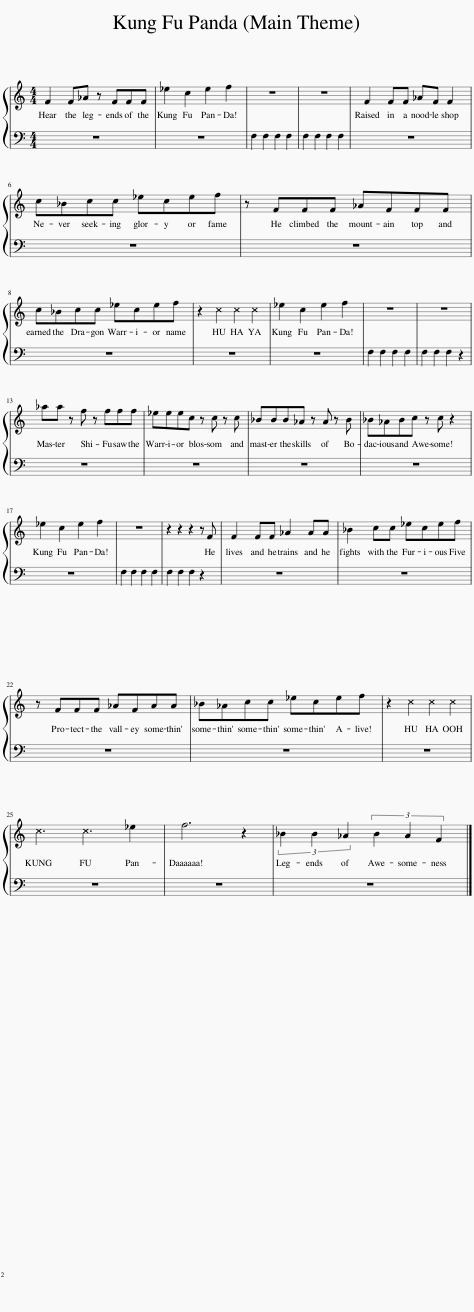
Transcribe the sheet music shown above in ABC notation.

X:1
%%score { 1 | 2 }
L:1/8
M:4/4
I:linebreak $
K:C
V:1 treble
V:2 bass
V:1
 F2 F_A z FFF | _e2 c2 e2 f2 | z8 | z8 | F2 FF _AF F2 |$ %5
 c_Bcc _ecef | z FFF _AFFF |$ c_Bcc _ecef | z2 c2 c2 c2 | _e2 c2 e2 f2 | %10
 z8 | z8 |$ _aa z f z fff | _eeec z c z c | _BBB_A z A z B | %15
 _B_ABc z c z2 |$ _e2 c2 e2 f2 | z8 | z2 z2 z2 z F | F2 FF _A2 AA | %20
 _B2 cc _ecef |$ z FFF _AFAA | _B_Acc _ecef | z2 c2 c2 c2 |$ c3 c3 _e2 | %25
 f6 z2 | (3_B2 B2 _A2 (3B2 A2 F2 |] %27
V:2
 z8 | z8 | F,2 F,2 F,2 F,2 | F,2 F,2 F,2 F,2 | z8 |$ %5
 z8 | z8 |$ z8 | z8 | z8 | %10
 F,2 F,2 F,2 F,2 | F,2 F,2 F,2 z2 |$ z8 | z8 | z8 | %15
 z8 |$ z8 | F,2 F,2 F,2 F,2 | F,2 F,2 F,2 z2 | z8 | %20
 z8 |$ z8 | z8 | z8 |$ z8 | %25
 z8 | z8 |] %27
